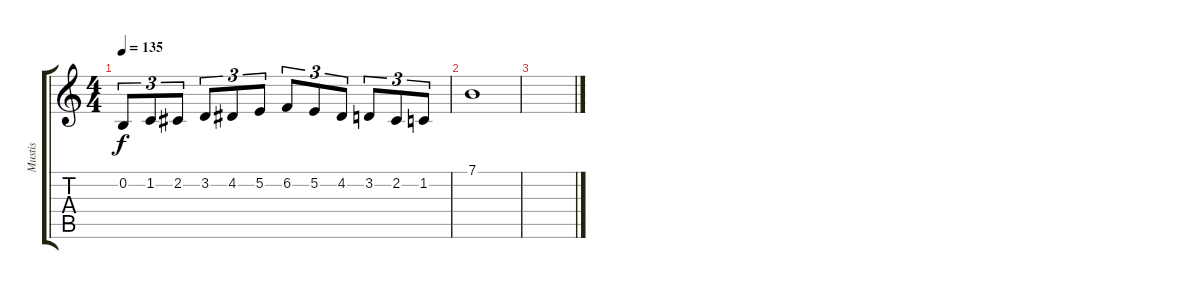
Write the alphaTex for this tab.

\track ("Mustis" "Mustis") {instrument fx5brightness}
\staff {score tabs}
\tuning (E4 B3 G3 D3 A2 E2) {hide}
\ts (4 4)
\tempo 135
\clef g2
\ks c
0.2.8{tu (3 2) dy f} 1.2.8{tu (3 2)} 2.2.8{tu (3 2)} 3.2.8{tu (3 2)} 4.2.8{tu (3 2)} 5.2.8{tu (3 2)} 6.2.8{tu (3 2)} 5.2.8{tu (3 2)} 4.2.8{tu (3 2)} 3.2.8{tu (3 2)} 2.2.8{tu (3 2)} 1.2.8{tu (3 2)} |
7.1.1 |
\section ("" "")
